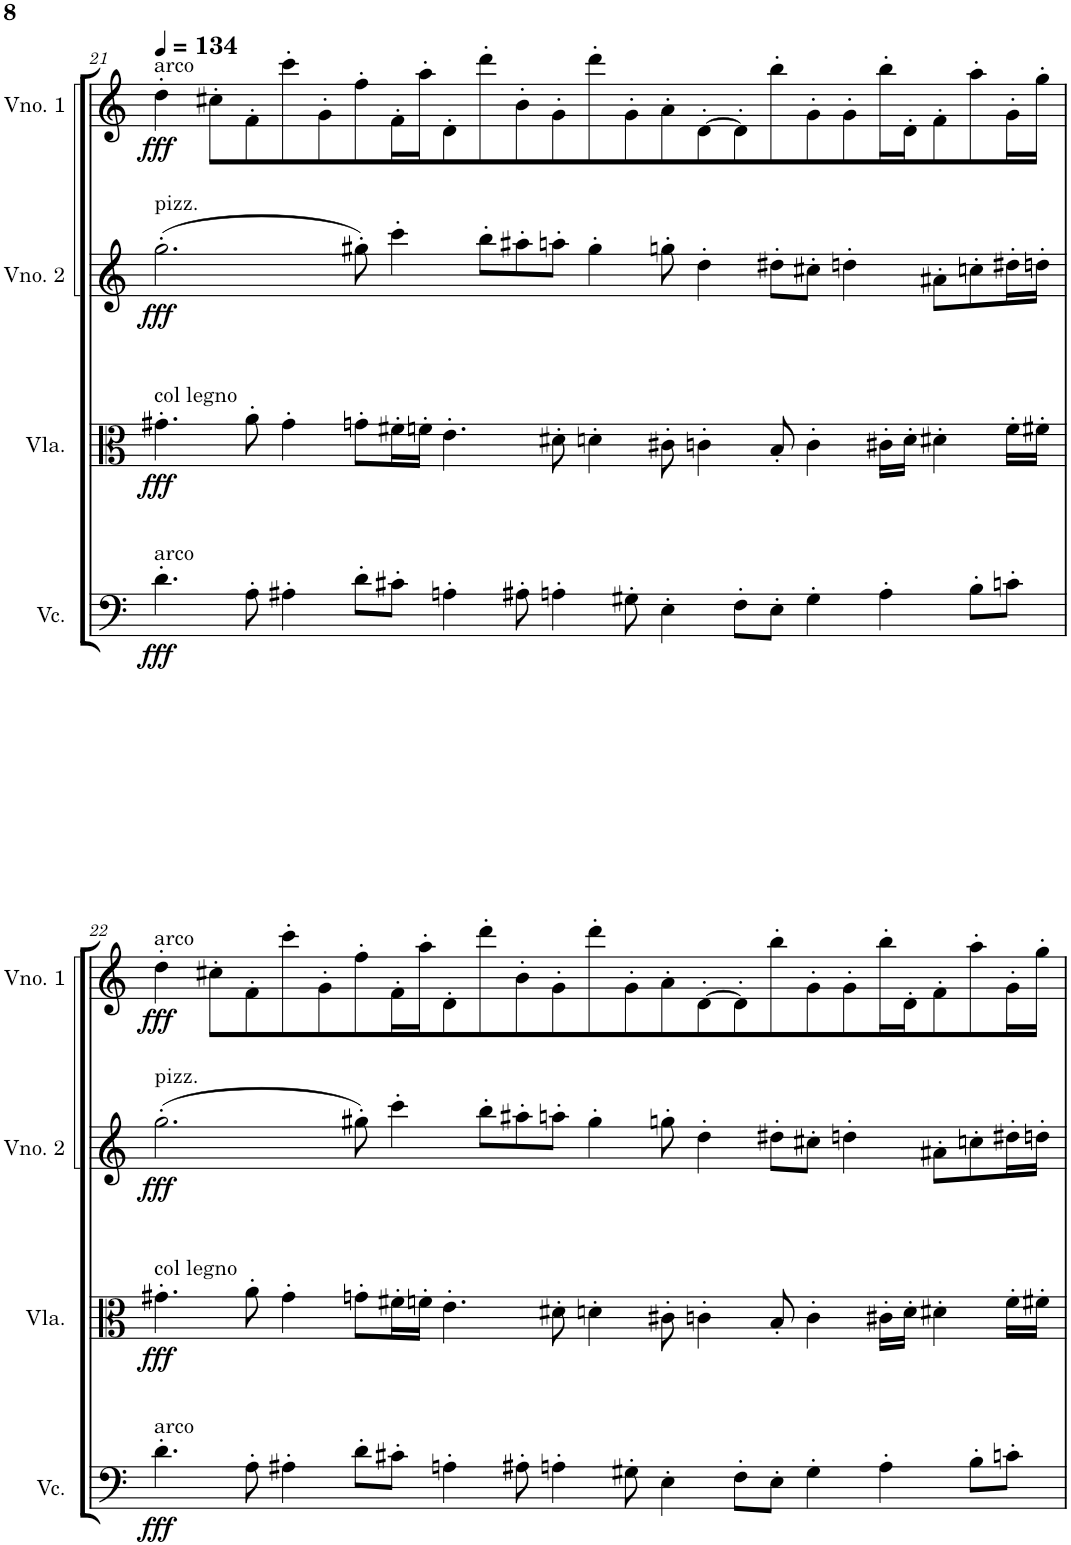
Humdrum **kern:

**kern	**dynam	**kern	**dynam	**kern	**dynam	**kern	**dynam
*part4	*part4	*part3	*part3	*part2	*part2	*part1	*part1
*staff4	*staff4	*staff3	*staff3	*staff2	*staff2	*staff1	*staff1
*I"Violoncelo	*	*I"Viola	*	*I"Violino 2	*	*I"Violino 1	*
*I'Vc.	*	*I'Vla.	*	*I'Vno. 2	*	*I'Vno. 1	*
!!LO:PB:g=z
*clefF4	*	*clefC3	*	*clefG2	*	*clefG2	*
*k[]	*	*k[]	*	*k[]	*	*k[]	*
*M12/4	*	*M12/4	*	*M12/4	*	*M12/4	*
*MM134	*	*MM134	*	*MM134	*	*MM134	*
=21	=21	=21	=21	=21	=21	=21	=21
!	!	!	!	!	!	!LO:TX:a:t=arco	!
!	!	!	!	!LO:TX:a:t=pizz.	!	!	!
!	!	!LO:TX:a:t=col legno	!	!	!	!	!
!LO:TX:a:t=arco	!	!	!	!	!	!	!
!	!LO:DY:b	!	!LO:DY:b	!	!LO:DY:b	!	!LO:DY:b
4.d'\	fff	4.g#X'\	fff	(2.gg'\	fff	4dd'\	fff
.	.	.	.	.	.	8cc#X'\L	.
8A'\	.	8a'\	.	.	.	8f'\	.
4A#X'\	.	4g#'\	.	.	.	8ccc'\	.
.	.	.	.	.	.	8g'\	.
8d'\L	.	8gn'\L	.	8gg#X'\)	.	8ff'\	.
8c#X'\J	.	16f#X'\L	.	4ccc'\	.	16f'\L	.
.	.	16fn'\JJ	.	.	.	16aa'\J	.
4An'\	.	4.e'\	.	.	.	8d'\	.
.	.	.	.	8bb'\L	.	8ddd'\	.
8A#X'\	.	.	.	8aa#X'\	.	8b'\	.
4An'\	.	8d#X'\	.	8aan'\J	.	8g'\	.
.	.	4dn'\	.	4gg#'\	.	8ddd'\	.
8G#X'\	.	.	.	.	.	8g'\	.
4E'\	.	8c#X'\	.	8ggn'\	.	8a'\	.
.	.	4cn'\	.	4dd'\	.	[8d'\	.
8F'\L	.	.	.	.	.	8d'\]	.
8E'\J	.	8B'/	.	8dd#X'\L	.	8bb'\	.
4G#'\	.	4c'\	.	8cc#X'\J	.	8g'\	.
.	.	.	.	4ddn'\	.	8g'\	.
4A'\	.	16c#X'\LL	.	.	.	16bb'\L	.
.	.	16d'\JJ	.	.	.	16d'\J	.
.	.	4d#X'\	.	8a#X'\L	.	8f'\	.
8B'\L	.	.	.	8ccn'\	.	8aa'\	.
8cn'\J	.	16f'\LL	.	16dd#X'\L	.	16g'\L	.
.	.	16f#X'\JJ	.	16ddn'\JJ	.	16gg'\JJ	.
!!LO:LB:g=z
=22	=22	=22	=22	=22	=22	=22	=22
!	!	!	!	!	!	!LO:TX:a:t=arco	!
!	!	!	!	!LO:TX:a:t=pizz.	!	!	!
!	!	!LO:TX:a:t=col legno	!	!	!	!	!
!LO:TX:a:t=arco	!	!	!	!	!	!	!
!	!LO:DY:b	!	!LO:DY:b	!	!LO:DY:b	!	!LO:DY:b
4.d'\	fff	4.g#X'\	fff	(2.gg'\	fff	4dd'\	fff
.	.	.	.	.	.	8cc#X'\L	.
8A'\	.	8a'\	.	.	.	8f'\	.
4A#X'\	.	4g#'\	.	.	.	8ccc'\	.
.	.	.	.	.	.	8g'\	.
8d'\L	.	8gn'\L	.	8gg#X'\)	.	8ff'\	.
8c#X'\J	.	16f#X'\L	.	4ccc'\	.	16f'\L	.
.	.	16fn'\JJ	.	.	.	16aa'\J	.
4An'\	.	4.e'\	.	.	.	8d'\	.
.	.	.	.	8bb'\L	.	8ddd'\	.
8A#X'\	.	.	.	8aa#X'\	.	8b'\	.
4An'\	.	8d#X'\	.	8aan'\J	.	8g'\	.
.	.	4dn'\	.	4gg#'\	.	8ddd'\	.
8G#X'\	.	.	.	.	.	8g'\	.
4E'\	.	8c#X'\	.	8ggn'\	.	8a'\	.
.	.	4cn'\	.	4dd'\	.	[8d'\	.
8F'\L	.	.	.	.	.	8d'\]	.
8E'\J	.	8B'/	.	8dd#X'\L	.	8bb'\	.
4G#'\	.	4c'\	.	8cc#X'\J	.	8g'\	.
.	.	.	.	4ddn'\	.	8g'\	.
4A'\	.	16c#X'\LL	.	.	.	16bb'\L	.
.	.	16d'\JJ	.	.	.	16d'\J	.
.	.	4d#X'\	.	8a#X'\L	.	8f'\	.
8B'\L	.	.	.	8ccn'\	.	8aa'\	.
8cn'\J	.	16f'\LL	.	16dd#X'\L	.	16g'\L	.
.	.	16f#X'\JJ	.	16ddn'\JJ	.	16gg'\JJ	.
=	=	=	=	=	=	=	=
*-	*-	*-	*-	*-	*-	*-	*-
